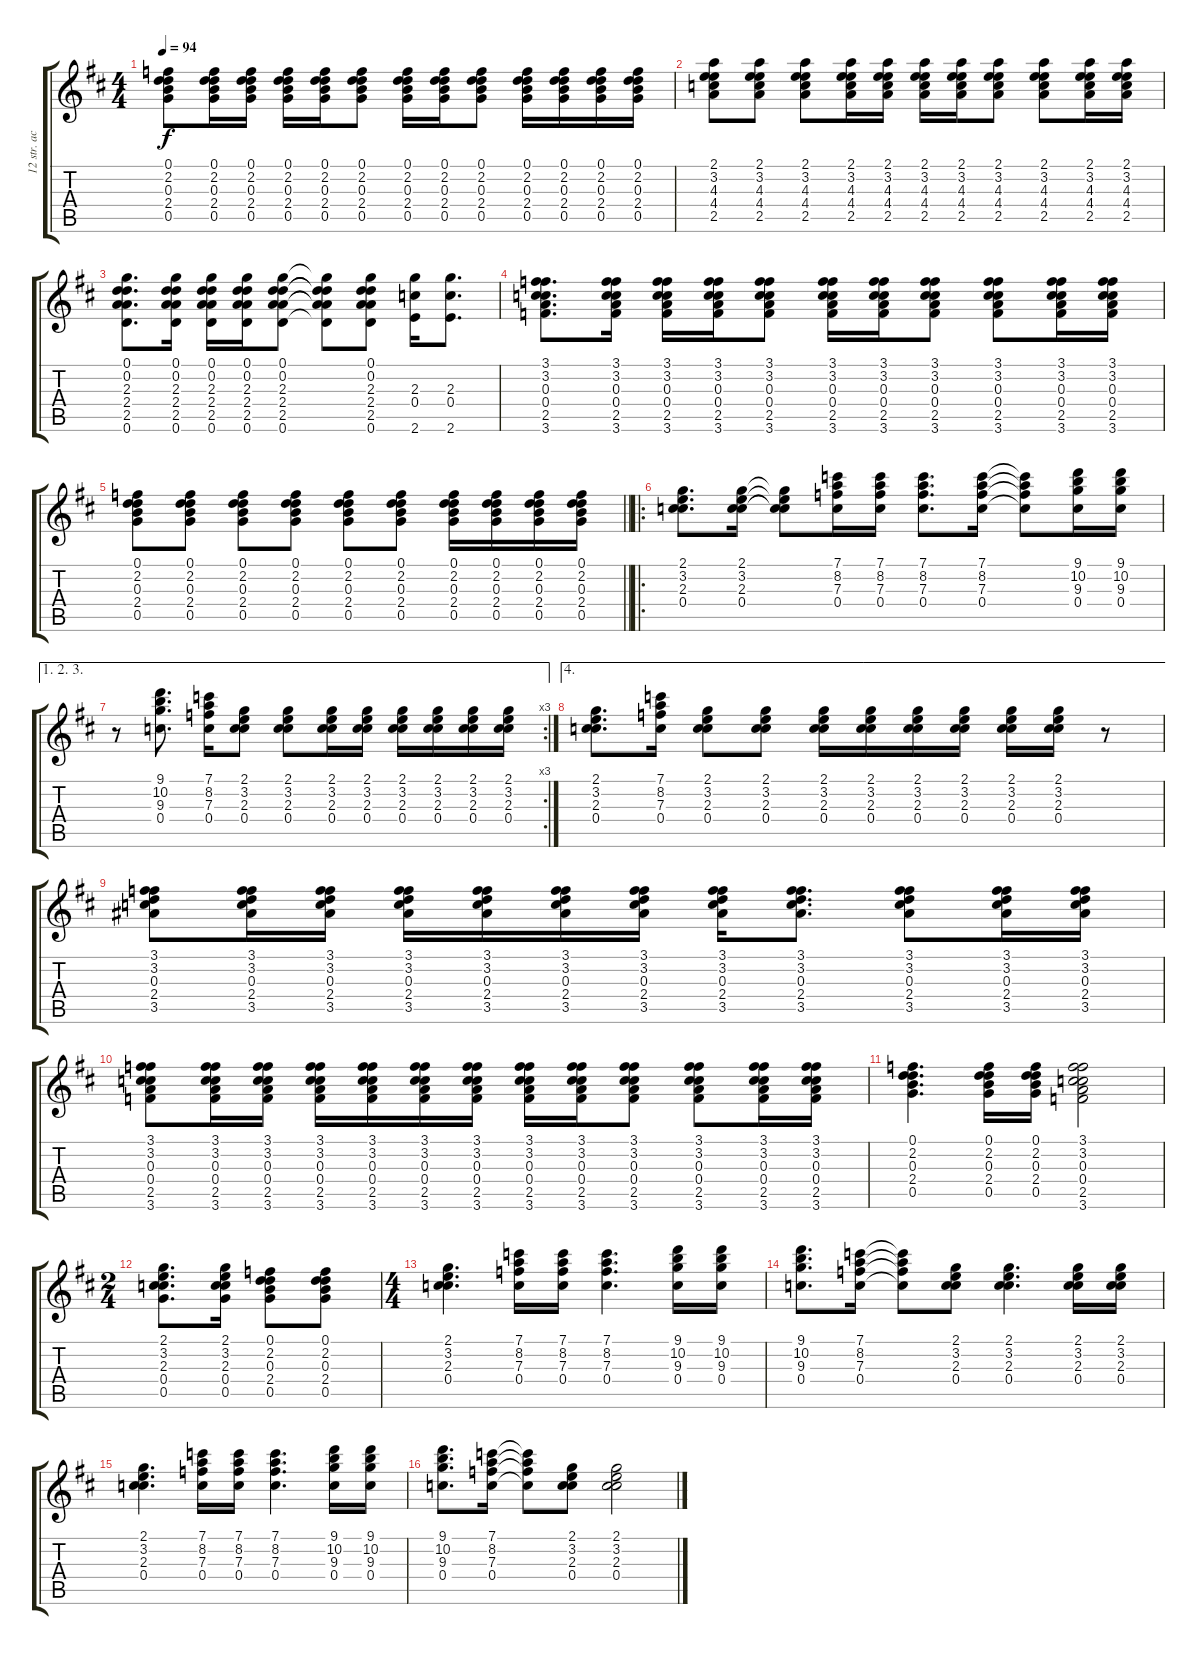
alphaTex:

\track ("12 str. acoustic (II)" "12 str. ac") {instrument acousticguitarsteel}
\staff {score tabs}
\tuning (D4 A3 F4 C4 G3 D3) {hide}
\ts (4 4)
\tempo 94
\clef g2
\ks d
(0.1 2.2 0.3 2.4 0.5).8{dy f} (0.1 2.2 0.3 2.4 0.5).16 (0.1 2.2 0.3 2.4 0.5).16 (0.1 2.2 0.3 2.4 0.5).16 (0.1 2.2 0.3 2.4 0.5).16 (0.1 2.2 0.3 2.4 0.5).8 (0.1 2.2 0.3 2.4 0.5).16 (0.1 2.2 0.3 2.4 0.5).16 (0.1 2.2 0.3 2.4 0.5).8 (0.1 2.2 0.3 2.4 0.5).16 (0.1 2.2 0.3 2.4 0.5).16 (0.1 2.2 0.3 2.4 0.5).16 (0.1 2.2 0.3 2.4 0.5).16 |
(2.1 3.2 4.3 4.4 2.5).8 (2.1 3.2 4.3 4.4 2.5).8 (2.1 3.2 4.3 4.4 2.5).8 (2.1 3.2 4.3 4.4 2.5).16 (2.1 3.2 4.3 4.4 2.5).16 (2.1 3.2 4.3 4.4 2.5).16 (2.1 3.2 4.3 4.4 2.5).16 (2.1 3.2 4.3 4.4 2.5).8 (2.1 3.2 4.3 4.4 2.5).8 (2.1 3.2 4.3 4.4 2.5).16 (2.1 3.2 4.3 4.4 2.5).16 |
(0.1 0.2 2.3 2.4 2.5 0.6).8{d} (0.1 0.2 2.3 2.4 2.5 0.6).16 (0.1 0.2 2.3 2.4 2.5 0.6).16 (0.1 0.2 2.3 2.4 2.5 0.6).16 (0.1 0.2 2.3 2.4 2.5 0.6).8 (0.1{t} 0.2{t} 2.3{t} 2.4{t} 2.5{t} 0.6{t}).8 (0.1 0.2 2.3 2.4 2.5 0.6).8 (2.3 0.4 2.6).16 (2.3 0.4 2.6).8{d} |
(3.1 3.2 0.3 0.4 2.5 3.6).8{d} (3.1 3.2 0.3 0.4 2.5 3.6).16 (3.1 3.2 0.3 0.4 2.5 3.6).16 (3.1 3.2 0.3 0.4 2.5 3.6).16 (3.1 3.2 0.3 0.4 2.5 3.6).8 (3.1 3.2 0.3 0.4 2.5 3.6).16 (3.1 3.2 0.3 0.4 2.5 3.6).16 (3.1 3.2 0.3 0.4 2.5 3.6).8 (3.1 3.2 0.3 0.4 2.5 3.6).8 (3.1 3.2 0.3 0.4 2.5 3.6).16 (3.1 3.2 0.3 0.4 2.5 3.6).16 |
\barLineRight lightlight
(0.1 2.2 0.3 2.4 0.5).8 (0.1 2.2 0.3 2.4 0.5).8 (0.1 2.2 0.3 2.4 0.5).8 (0.1 2.2 0.3 2.4 0.5).8 (0.1 2.2 0.3 2.4 0.5).8 (0.1 2.2 0.3 2.4 0.5).8 (0.1 2.2 0.3 2.4 0.5).16 (0.1 2.2 0.3 2.4 0.5).16 (0.1 2.2 0.3 2.4 0.5).16 (0.1 2.2 0.3 2.4 0.5).16 |
\ro
(2.1 3.2 2.3 0.4).8{d} (2.1 3.2 2.3 0.4).16 (2.1{t} 3.2{t} 2.3{t} 0.4{t}).8 (7.1 8.2 7.3 0.4).16 (7.1 8.2 7.3 0.4).16 (7.1 8.2 7.3 0.4).8{d} (7.1 8.2 7.3 0.4).16 (7.1{t} 8.2{t} 7.3{t} 0.4{t}).8 (9.1 10.2 9.3 0.4).16 (9.1 10.2 9.3 0.4).16 |
\ae (1 2 3)
\rc 3
r.8 (9.1 10.2 9.3 0.4).8{d} (7.1 8.2 7.3 0.4).16 (2.1 3.2 2.3 0.4).8 (2.1 3.2 2.3 0.4).8 (2.1 3.2 2.3 0.4).16 (2.1 3.2 2.3 0.4).16 (2.1 3.2 2.3 0.4).16 (2.1 3.2 2.3 0.4).16 (2.1 3.2 2.3 0.4).16 (2.1 3.2 2.3 0.4).16 |
\ae 4
(2.1 3.2 2.3 0.4).8{d} (7.1 8.2 7.3 0.4).16 (2.1 3.2 2.3 0.4).8 (2.1 3.2 2.3 0.4).8 (2.1 3.2 2.3 0.4).16 (2.1 3.2 2.3 0.4).16 (2.1 3.2 2.3 0.4).16 (2.1 3.2 2.3 0.4).16 (2.1 3.2 2.3 0.4).16 (2.1 3.2 2.3 0.4).16 r.8 |
(3.1 3.2 0.3 2.4 3.5).8 (3.1 3.2 0.3 2.4 3.5).16 (3.1 3.2 0.3 2.4 3.5).16 (3.1 3.2 0.3 2.4 3.5).16 (3.1 3.2 0.3 2.4 3.5).16 (3.1 3.2 0.3 2.4 3.5).16 (3.1 3.2 0.3 2.4 3.5).16 (3.1 3.2 0.3 2.4 3.5).16 (3.1 3.2 0.3 2.4 3.5).8{d} (3.1 3.2 0.3 2.4 3.5).8 (3.1 3.2 0.3 2.4 3.5).16 (3.1 3.2 0.3 2.4 3.5).16 |
(3.1 3.2 0.3 0.4 2.5 3.6).8 (3.1 3.2 0.3 0.4 2.5 3.6).16 (3.1 3.2 0.3 0.4 2.5 3.6).16 (3.1 3.2 0.3 0.4 2.5 3.6).16 (3.1 3.2 0.3 0.4 2.5 3.6).16 (3.1 3.2 0.3 0.4 2.5 3.6).16 (3.1 3.2 0.3 0.4 2.5 3.6).16 (3.1 3.2 0.3 0.4 2.5 3.6).16 (3.1 3.2 0.3 0.4 2.5 3.6).16 (3.1 3.2 0.3 0.4 2.5 3.6).8 (3.1 3.2 0.3 0.4 2.5 3.6).8 (3.1 3.2 0.3 0.4 2.5 3.6).16 (3.1 3.2 0.3 0.4 2.5 3.6).16 |
(0.1 2.2 0.3 2.4 0.5).4{d} (0.1 2.2 0.3 2.4 0.5).16 (0.1 2.2 0.3 2.4 0.5).16 (3.1 3.2 0.3 0.4 2.5 3.6).2 |
\ts (2 4)
(2.1 3.2 2.3 0.4 0.5).8{d} (2.1 3.2 2.3 0.4 0.5).16 (0.1 2.2 0.3 2.4 0.5).8 (0.1 2.2 0.3 2.4 0.5).8 |
\ts (4 4)
(2.1 3.2 2.3 0.4).4{d} (7.1 8.2 7.3 0.4).16 (7.1 8.2 7.3 0.4).16 (7.1 8.2 7.3 0.4).4{d} (9.1 10.2 9.3 0.4).16 (9.1 10.2 9.3 0.4).16 |
(9.1 10.2 9.3 0.4).8{d} (7.1 8.2 7.3 0.4).16 (7.1{t} 8.2{t} 7.3{t} 0.4{t}).8 (2.1 3.2 2.3 0.4).8 (2.1 3.2 2.3 0.4).4{d} (2.1 3.2 2.3 0.4).16 (2.1 3.2 2.3 0.4).16 |
(2.1 3.2 2.3 0.4).4{d} (7.1 8.2 7.3 0.4).16 (7.1 8.2 7.3 0.4).16 (7.1 8.2 7.3 0.4).4{d} (9.1 10.2 9.3 0.4).16 (9.1 10.2 9.3 0.4).16 |
(9.1 10.2 9.3 0.4).8{d} (7.1 8.2 7.3 0.4).16 (7.1{t} 8.2{t} 7.3{t} 0.4{t}).8 (2.1 3.2 2.3 0.4).8 (2.1 3.2 2.3 0.4).2
